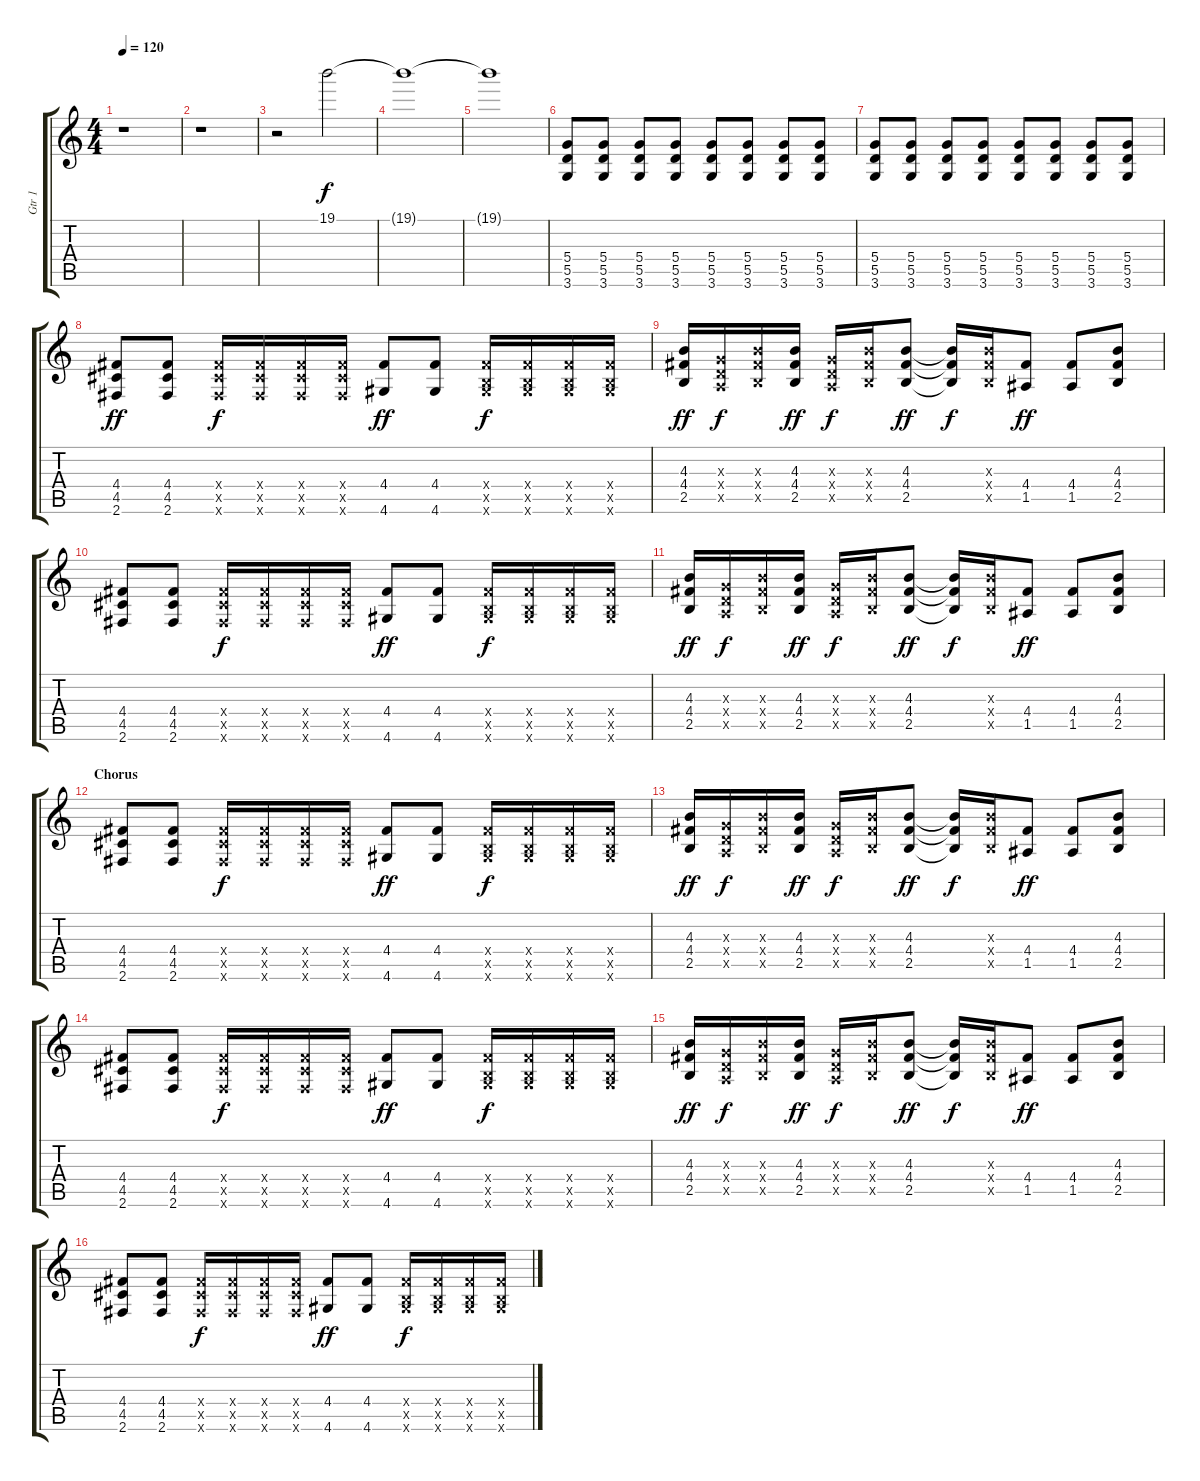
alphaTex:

\track ("Gtr 1" "Gtr 1") {instrument distortionguitar}
\staff {score tabs}
\tuning (E4 B3 G3 D3 A2 E2) {hide}
\ts (4 4)
\tempo 120
\clef g2
\ks c
r.1{dy f} |
r.1 |
r.2{volume 4} 19.1.2{volume 16} |
19.1{t}.1 |
19.1{t}.1 |
(5.4 5.5 3.6).8 (5.4 5.5 3.6).8 (5.4 5.5 3.6).8 (5.4 5.5 3.6).8 (5.4 5.5 3.6).8 (5.4 5.5 3.6).8 (5.4 5.5 3.6).8 (5.4 5.5 3.6).8 |
(5.4 5.5 3.6).8 (5.4 5.5 3.6).8 (5.4 5.5 3.6).8 (5.4 5.5 3.6).8 (5.4 5.5 3.6).8 (5.4 5.5 3.6).8 (5.4 5.5 3.6).8 (5.4 5.5 3.6).8 |
(4.4 4.5 2.6).8{dy ff} (4.4 4.5 2.6).8 (4.4{x} 4.5{x} 2.6{x}).16{dy f} (4.4{x} 4.5{x} 2.6{x}).16 (4.4{x} 4.5{x} 2.6{x}).16 (4.4{x} 4.5{x} 2.6{x}).16 (4.4 4.6).8{dy ff} (4.4 4.6).8 (4.4{x} 2.5{x} 4.6{x}).16{dy f} (4.4{x} 2.5{x} 4.6{x}).16 (4.4{x} 2.5{x} 4.6{x}).16 (4.4{x} 2.5{x} 4.6{x}).16 |
(4.3 4.4 2.5).16{dy ff} (0.3{x} 0.4{x} 0.5{x}).16{dy f} (4.3{x} 4.4{x} 2.5{x}).16 (4.3 4.4 2.5).16{dy ff} (0.3{x} 0.4{x} 0.5{x}).16{dy f} (4.3{x} 4.4{x} 2.5{x}).16 (4.3 4.4 2.5).8{dy ff} (4.3{t} 4.4{t} 2.5{t}).16{dy f} (4.3{x} 4.4{x} 2.5{x}).16 (4.4 1.5).8{dy ff} (4.4 1.5).8 (4.3 4.4 2.5).8 |
(4.4 4.5 2.6).8 (4.4 4.5 2.6).8 (4.4{x} 4.5{x} 2.6{x}).16{dy f} (4.4{x} 4.5{x} 2.6{x}).16 (4.4{x} 4.5{x} 2.6{x}).16 (4.4{x} 4.5{x} 2.6{x}).16 (4.4 4.6).8{dy ff} (4.4 4.6).8 (4.4{x} 2.5{x} 4.6{x}).16{dy f} (4.4{x} 2.5{x} 4.6{x}).16 (4.4{x} 2.5{x} 4.6{x}).16 (4.4{x} 2.5{x} 4.6{x}).16 |
(4.3 4.4 2.5).16{dy ff} (0.3{x} 0.4{x} 0.5{x}).16{dy f} (4.3{x} 4.4{x} 2.5{x}).16 (4.3 4.4 2.5).16{dy ff} (0.3{x} 0.4{x} 0.5{x}).16{dy f} (4.3{x} 4.4{x} 2.5{x}).16 (4.3 4.4 2.5).8{dy ff} (4.3{t} 4.4{t} 2.5{t}).16{dy f} (4.3{x} 4.4{x} 2.5{x}).16 (4.4 1.5).8{dy ff} (4.4 1.5).8 (4.3 4.4 2.5).8 |
\section ("" "Chorus")
(4.4 4.5 2.6).8 (4.4 4.5 2.6).8 (4.4{x} 4.5{x} 2.6{x}).16{dy f} (4.4{x} 4.5{x} 2.6{x}).16 (4.4{x} 4.5{x} 2.6{x}).16 (4.4{x} 4.5{x} 2.6{x}).16 (4.4 4.6).8{dy ff} (4.4 4.6).8 (4.4{x} 2.5{x} 4.6{x}).16{dy f} (4.4{x} 2.5{x} 4.6{x}).16 (4.4{x} 2.5{x} 4.6{x}).16 (4.4{x} 2.5{x} 4.6{x}).16 |
(4.3 4.4 2.5).16{dy ff} (0.3{x} 0.4{x} 0.5{x}).16{dy f} (4.3{x} 4.4{x} 2.5{x}).16 (4.3 4.4 2.5).16{dy ff} (0.3{x} 0.4{x} 0.5{x}).16{dy f} (4.3{x} 4.4{x} 2.5{x}).16 (4.3 4.4 2.5).8{dy ff} (4.3{t} 4.4{t} 2.5{t}).16{dy f} (4.3{x} 4.4{x} 2.5{x}).16 (4.4 1.5).8{dy ff} (4.4 1.5).8 (4.3 4.4 2.5).8 |
(4.4 4.5 2.6).8 (4.4 4.5 2.6).8 (4.4{x} 4.5{x} 2.6{x}).16{dy f} (4.4{x} 4.5{x} 2.6{x}).16 (4.4{x} 4.5{x} 2.6{x}).16 (4.4{x} 4.5{x} 2.6{x}).16 (4.4 4.6).8{dy ff} (4.4 4.6).8 (4.4{x} 2.5{x} 4.6{x}).16{dy f} (4.4{x} 2.5{x} 4.6{x}).16 (4.4{x} 2.5{x} 4.6{x}).16 (4.4{x} 2.5{x} 4.6{x}).16 |
(4.3 4.4 2.5).16{dy ff} (0.3{x} 0.4{x} 0.5{x}).16{dy f} (4.3{x} 4.4{x} 2.5{x}).16 (4.3 4.4 2.5).16{dy ff} (0.3{x} 0.4{x} 0.5{x}).16{dy f} (4.3{x} 4.4{x} 2.5{x}).16 (4.3 4.4 2.5).8{dy ff} (4.3{t} 4.4{t} 2.5{t}).16{dy f} (4.3{x} 4.4{x} 2.5{x}).16 (4.4 1.5).8{dy ff} (4.4 1.5).8 (4.3 4.4 2.5).8 |
(4.4 4.5 2.6).8 (4.4 4.5 2.6).8 (4.4{x} 4.5{x} 2.6{x}).16{dy f} (4.4{x} 4.5{x} 2.6{x}).16 (4.4{x} 4.5{x} 2.6{x}).16 (4.4{x} 4.5{x} 2.6{x}).16 (4.4 4.6).8{dy ff} (4.4 4.6).8 (4.4{x} 2.5{x} 4.6{x}).16{dy f} (4.4{x} 2.5{x} 4.6{x}).16 (4.4{x} 2.5{x} 4.6{x}).16 (4.4{x} 2.5{x} 4.6{x}).16
